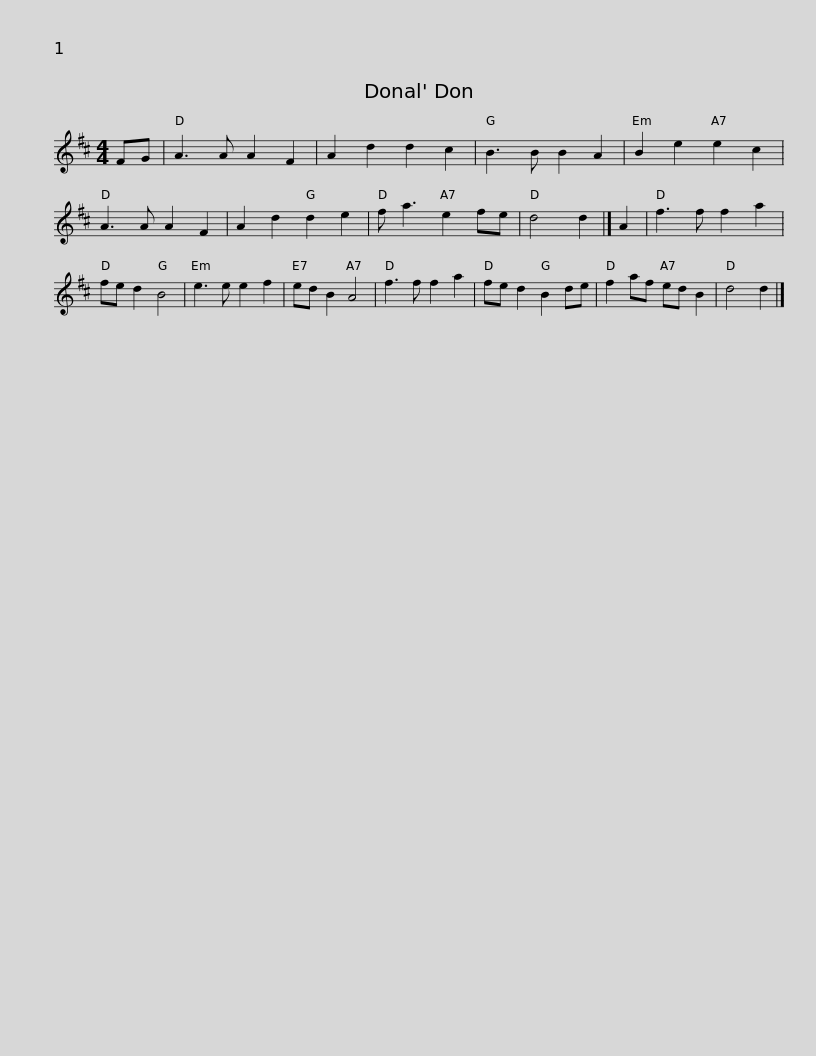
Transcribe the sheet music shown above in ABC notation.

X:1
L:1/8
M:4/4
I:linebreak $
K:D
V:1 treble
V:1
 FG | A3 A A2 F2 | A2 d2 d2 c2 | B3 B B2 A2 | B2 e2 e2 c2 | %5
 A3 A A2 F2 | A2 d2 d2 e2 | f a3 e2 fe | d4 d2 |] A2 |$ %10
 f3 f f2 a2 | fe d2 B4 | e3 e e2 f2 | ed B2 A4 | f3 f f2 a2 | %15
 fe d2 B2 de | f2 af ed B2 | d4 d2 |] %18
